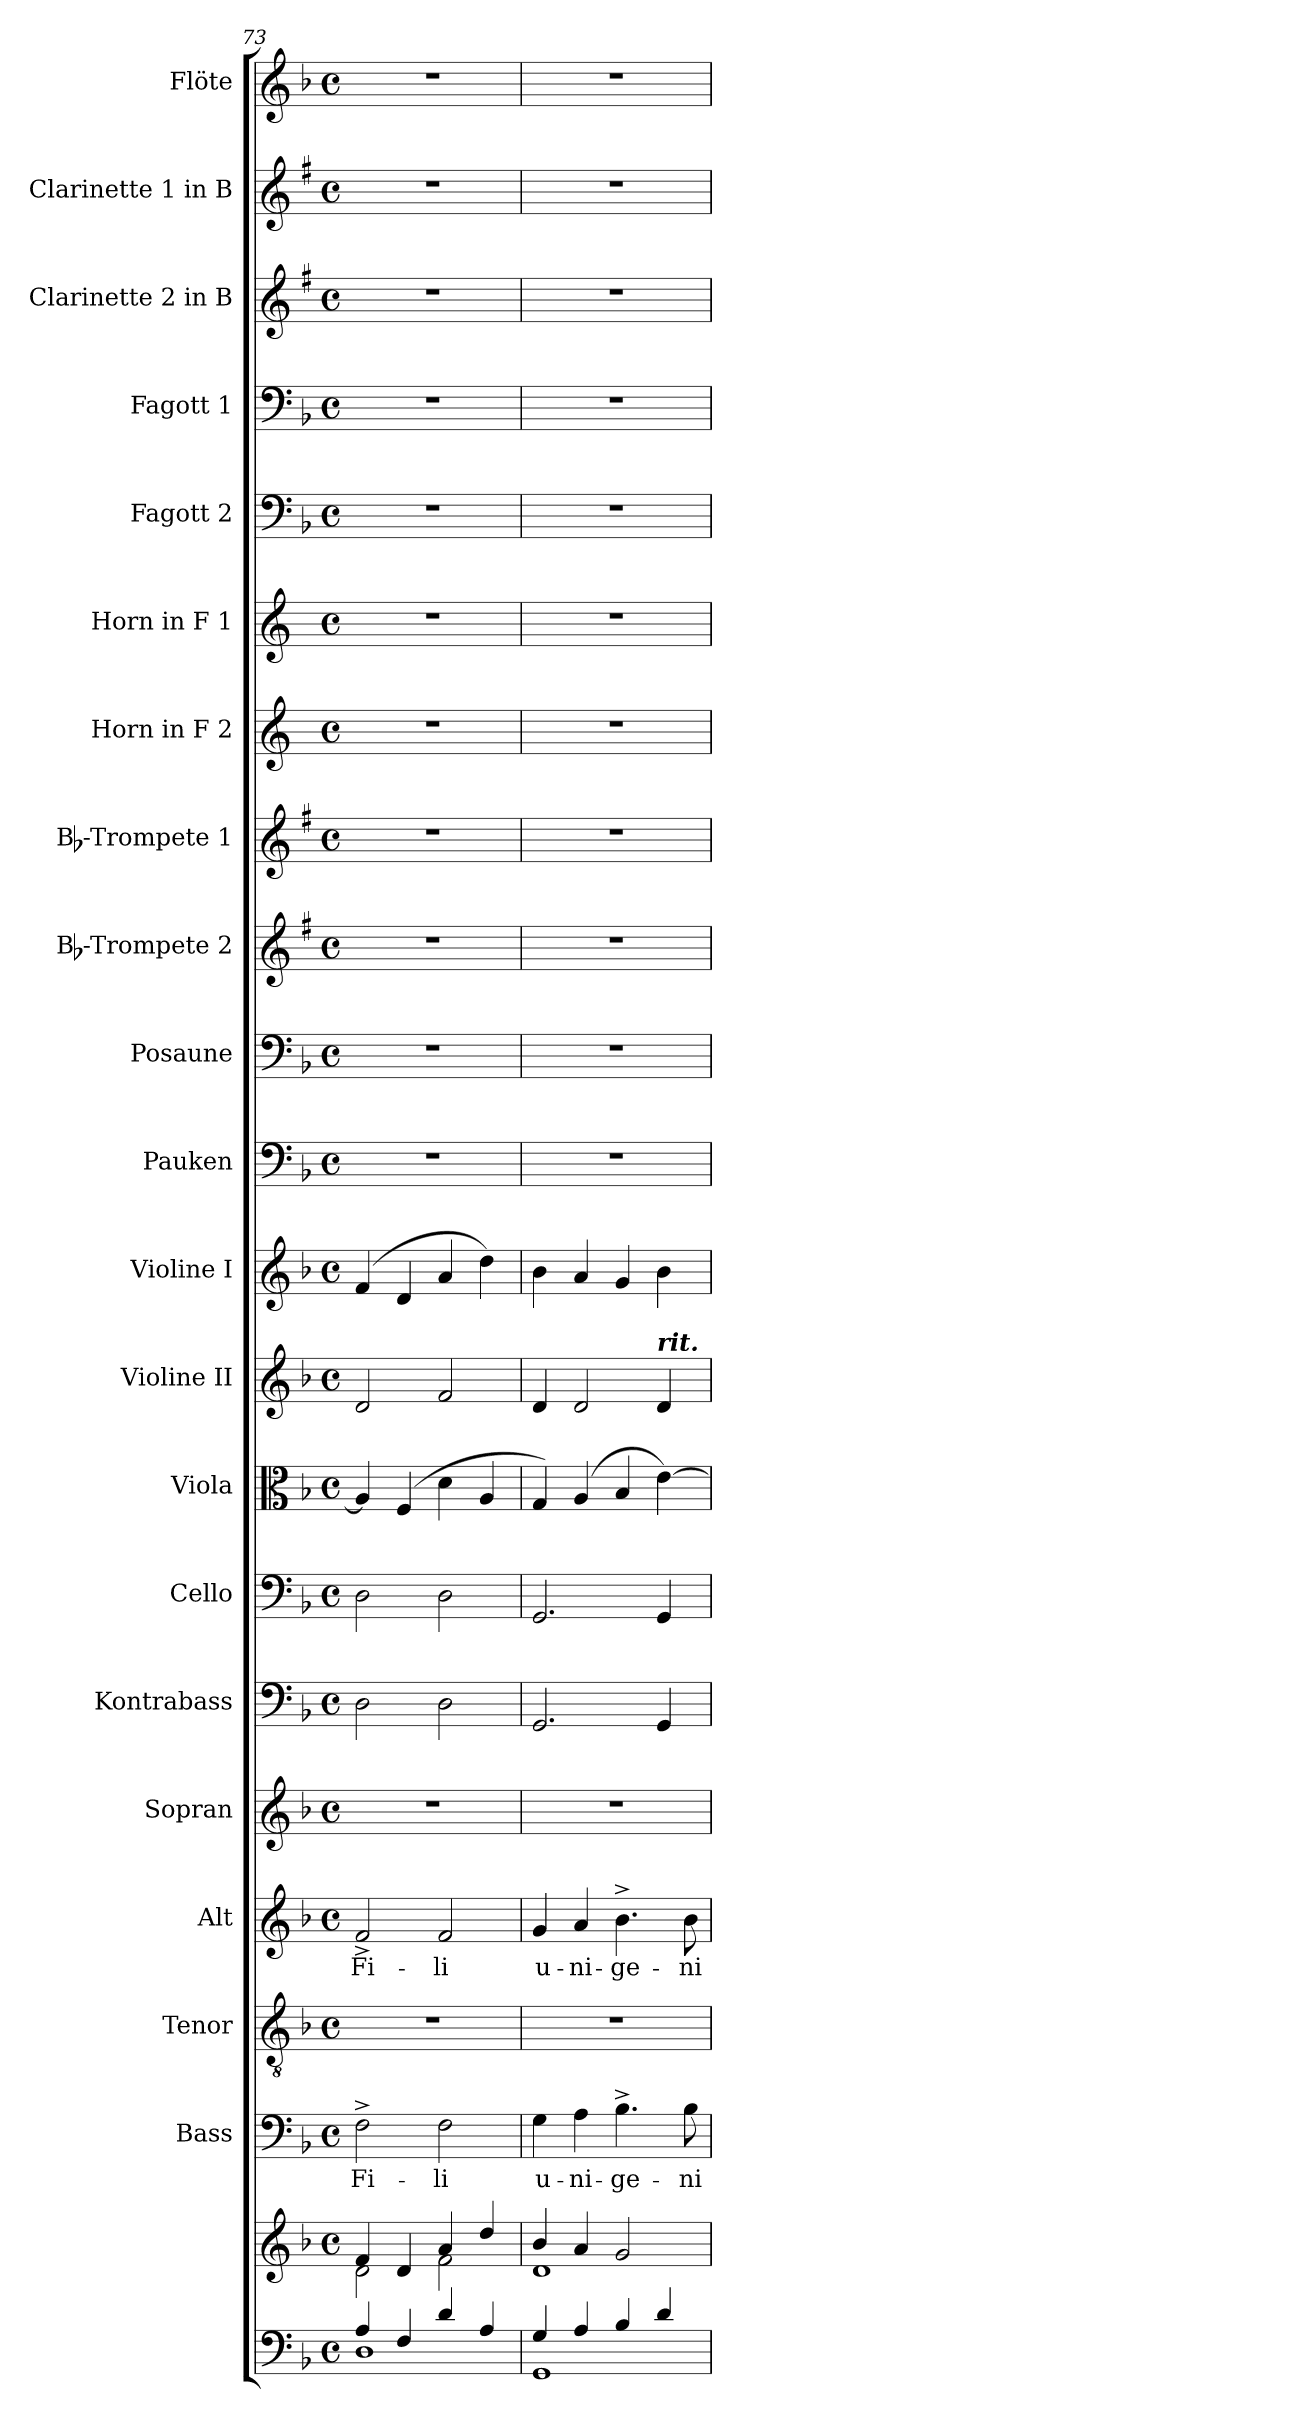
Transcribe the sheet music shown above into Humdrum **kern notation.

**kern	**kern	**kern	**text	**kern	**kern	**text	**kern	**kern	**kern	**kern	**kern	**kern	**kern	**kern	**kern	**kern	**kern	**kern	**kern	**kern	**kern	**kern	**kern
*part21	*part21	*part20	*part20	*part19	*part18	*part18	*part17	*part16	*part15	*part14	*part13	*part12	*part11	*part10	*part9	*part8	*part7	*part6	*part5	*part4	*part3	*part2	*part1
*staff22	*staff21	*staff20	*staff20	*staff19	*staff18	*staff18	*staff17	*staff16	*staff15	*staff14	*staff13	*staff12	*staff11	*staff10	*staff9	*staff8	*staff7	*staff6	*staff5	*staff4	*staff3	*staff2	*staff1
*	*	*I"Bass	*	*I"Tenor	*I"Alt	*	*I"Sopran	*I"Kontrabass	*I"Cello	*I"Viola	*I"Violine II	*I"Violine I	*I"Pauken	*I"Posaune	*I"Bb-Trompete 2	*I"Bb-Trompete 1	*I"Horn in F 2	*I"Horn in F 1	*I"Fagott 2	*I"Fagott 1	*I"Clarinette 2 in B	*I"Clarinette 1 in B	*I"Flöte
*	*	*I'B.	*	*I'T.	*I'A.	*	*I'S.	*I'Kb.	*	*I'Vla.	*I'Vl. II	*I'Vl. I	*I'Pk.	*I'Pos.	*I'Bb Trp. 2	*I'Bb Trp. 1	*	*	*I'Fg. 2	*I'Fg. 1	*I'Clar. 2	*I'Clar.1	*I'Fl.
*clefF4	*clefG2	*clefF4	*	*clefGv2	*clefG2	*	*clefG2	*clefF4	*clefF4	*clefC3	*clefG2	*clefG2	*clefF4	*clefF4	*clefG2	*clefG2	*clefG2	*clefG2	*clefF4	*clefF4	*clefG2	*clefG2	*clefG2
*	*	*	*	*	*	*	*	*ITrd7c12	*	*	*	*	*	*	*ITrd1c2	*ITrd1c2	*ITrd4c7	*ITrd4c7	*	*	*ITrd1c2	*ITrd1c2	*
*k[b-]	*k[b-]	*k[b-]	*	*k[b-]	*k[b-]	*	*k[b-]	*k[b-]	*k[b-]	*k[b-]	*k[b-]	*k[b-]	*k[b-]	*k[b-]	*k[b-]	*k[b-]	*k[b-]	*k[b-]	*k[b-]	*k[b-]	*k[b-]	*k[b-]	*k[b-]
*F:	*F:	*F:	*	*F:	*F:	*	*F:	*F:	*F:	*F:	*F:	*F:	*F:	*F:	*F:	*F:	*F:	*F:	*F:	*F:	*F:	*F:	*F:
*M4/4	*M4/4	*M4/4	*	*M4/4	*M4/4	*	*M4/4	*M4/4	*M4/4	*M4/4	*M4/4	*M4/4	*M4/4	*M4/4	*M4/4	*M4/4	*M4/4	*M4/4	*M4/4	*M4/4	*M4/4	*M4/4	*M4/4
*met(c)	*met(c)	*met(c)	*	*met(c)	*met(c)	*	*met(c)	*met(c)	*met(c)	*met(c)	*met(c)	*met(c)	*met(c)	*met(c)	*met(c)	*met(c)	*met(c)	*met(c)	*met(c)	*met(c)	*met(c)	*met(c)	*met(c)
=73	=73	=73	=73	=73	=73	=73	=73	=73	=73	=73	=73	=73	=73	=73	=73	=73	=73	=73	=73	=73	=73	=73	=73
*^	*^	*	*	*	*	*	*	*	*	*	*	*	*	*	*	*	*	*	*	*	*	*	*
!	!	!	!	!	!LO:LY:b	!	!	!LO:LY:b	!	!	!	!	!	!	!	!	!	!	!	!	!	!	!	!	!
4A/	1D	4f/	2d\	2F^>\	Fi-	1r	2f^>/	Fi-	1r	2DD\	2D\	4A/]	2d/	(4f/	1r	1r	1r	1r	1r	1r	1r	1r	1r	1r	1r
4F/	.	4d/	.	.	.	.	.	.	.	.	.	(4F/	.	4d/	.	.	.	.	.	.	.	.	.	.	.
!	!	!	!	!	!LO:LY:b	!	!	!LO:LY:b	!	!	!	!	!	!	!	!	!	!	!	!	!	!	!	!	!
4d/	.	4a/	2f\	2F\	-li	.	2f/	-li	.	2DD\	2D\	4d\	2f/	4a/	.	.	.	.	.	.	.	.	.	.	.
4A/	.	4dd/	.	.	.	.	.	.	.	.	.	4A/	.	4dd\)	.	.	.	.	.	.	.	.	.	.	.
=74	=74	=74	=74	=74	=74	=74	=74	=74	=74	=74	=74	=74	=74	=74	=74	=74	=74	=74	=74	=74	=74	=74	=74	=74	=74
!	!	!	!	!	!LO:LY:b	!	!	!LO:LY:b	!	!	!	!	!	!	!	!	!	!	!	!	!	!	!	!	!
4G/	1GG	4b-/	1d	4G\	u-	1r	4g/	u-	1r	2.GGG/	2.GG/	4G/)	4d/	4b-\	1r	1r	1r	1r	1r	1r	1r	1r	1r	1r	1r
!	!	!	!	!	!LO:LY:b	!	!	!LO:LY:b	!	!	!	!	!	!	!	!	!	!	!	!	!	!	!	!	!
4A/	.	4a/	.	4A\	-ni-	.	4a/	-ni-	.	.	.	(4A/	2d/	4a/	.	.	.	.	.	.	.	.	.	.	.
!	!	!	!	!	!LO:LY:b	!	!	!LO:LY:b	!	!	!	!	!	!	!	!	!	!	!	!	!	!	!	!	!
4B-/	.	2g/	.	4.B-^>\	-ge-	.	4.b-^>\	-ge-	.	.	.	4B-/	.	4g/	.	.	.	.	.	.	.	.	.	.	.
!	!	!	!	!	!	!	!	!	!	!	!	!	!LO:TX:a:Bi:t=rit.	!	!	!	!	!	!	!	!	!	!	!	!
4d/	.	.	.	.	.	.	.	.	.	4GGG/	4GG/	[4e\)	4d/	4b-\	.	.	.	.	.	.	.	.	.	.	.
!	!	!	!	!	!LO:LY:b	!	!	!LO:LY:b	!	!	!	!	!	!	!	!	!	!	!	!	!	!	!	!	!
.	.	.	.	8B-\	-ni-	.	8b-\	-ni-	.	.	.	.	.	.	.	.	.	.	.	.	.	.	.	.	.
*v	*v	*	*	*	*	*	*	*	*	*	*	*	*	*	*	*	*	*	*	*	*	*	*	*	*
*	*v	*v	*	*	*	*	*	*	*	*	*	*	*	*	*	*	*	*	*	*	*	*	*	*
=	=	=	=	=	=	=	=	=	=	=	=	=	=	=	=	=	=	=	=	=	=	=	=
*-	*-	*-	*-	*-	*-	*-	*-	*-	*-	*-	*-	*-	*-	*-	*-	*-	*-	*-	*-	*-	*-	*-	*-
